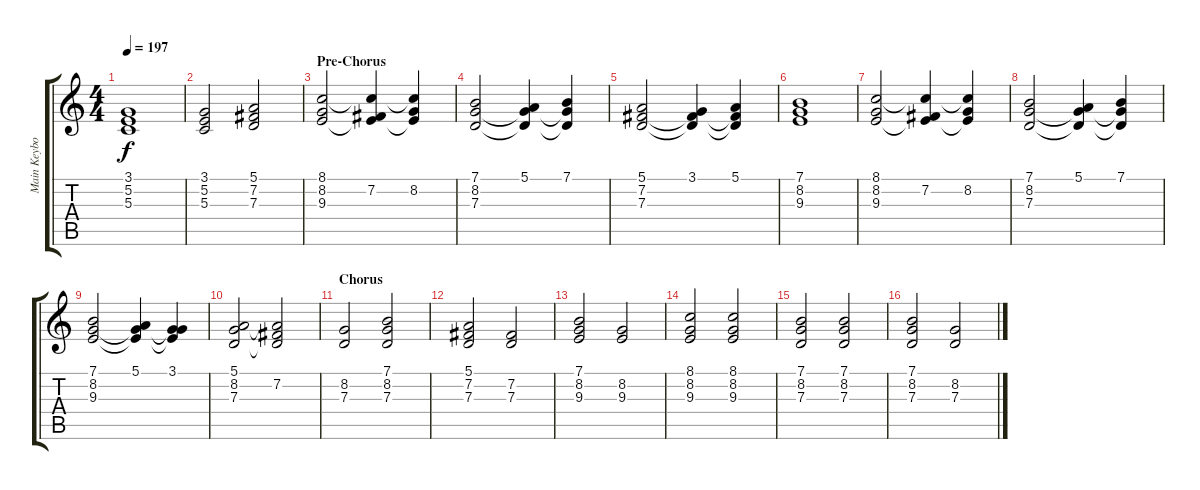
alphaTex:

\track ("Main Keyboards" "Main Keybo") {instrument stringensemble1}
\staff {score tabs}
\tuning (E4 B3 G3 D3 A2 E2) {hide}
\ts (4 4)
\tempo 197
\clef g2
\ks c
(3.1 5.2 5.3).1{dy f} |
(3.1 5.2 5.3).2 (5.1 7.2 7.3).2 |
\section ("" "Pre-Chorus")
(8.1 8.2 9.3).2{volume 13 instrument stringensemble1} (8.1{t} 7.2 9.3{t}).4 (8.1{t} 8.2 9.3{t}).4 |
(7.1 8.2 7.3).2 (5.1 8.2{t} 7.3{t}).4 (7.1 8.2{t} 7.3{t}).4 |
(5.1 7.2 7.3).2 (3.1 7.2{t} 7.3{t}).4 (5.1 7.2{t} 7.3{t}).4 |
(7.1 8.2 9.3).1 |
(8.1 8.2 9.3).2 (8.1{t} 7.2 9.3{t}).4 (8.1{t} 8.2 9.3{t}).4 |
(7.1 8.2 7.3).2 (5.1 8.2{t} 7.3{t}).4 (7.1 8.2{t} 7.3{t}).4 |
(7.1 8.2 9.3).2 (5.1 8.2{t} 9.3{t}).4 (3.1 8.2{t} 9.3{t}).4 |
(5.1 8.2 7.3).2 (5.1{t} 7.2 7.3{t}).2 |
\section ("" "Chorus")
(8.2 7.3).2 (7.1 8.2 7.3).2 |
(5.1 7.2 7.3).2 (7.2 7.3).2 |
(7.1 8.2 9.3).2 (8.2 9.3).2 |
(8.1 8.2 9.3).2 (8.1 8.2 9.3).2 |
(7.1 8.2 7.3).2 (7.1 8.2 7.3).2 |
(7.1 8.2 7.3).2 (8.2 7.3).2
